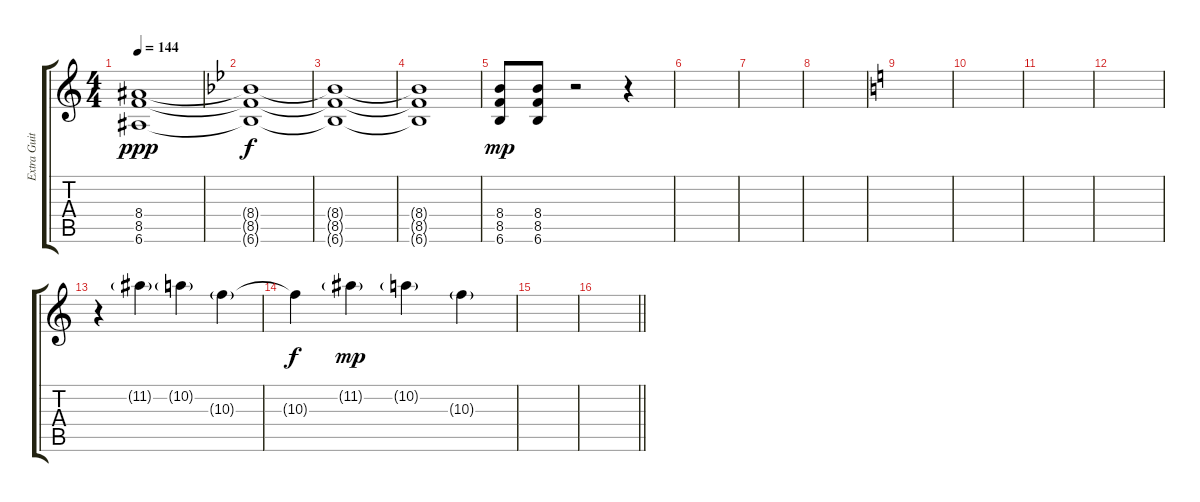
\track ("Extra Guitar" "Extra Guit") {instrument distortionguitar}
\staff {score tabs}
\tuning (E4 B3 G3 D3 A2 E2) {hide}
\ts (4 4)
\tempo 144
\clef g2
\ks c
(8.4 8.5 6.6).1{dy ppp volume 2} |
\ks bb
(8.4{t} 8.5{t} 6.6{t}).1{dy f} |
(8.4{t} 8.5{t} 6.6{t}).1 |
(8.4{t} 8.5{t} 6.6{t}).1 |
(8.4 8.5 6.6).8{dy mp volume 16 balance 16} (8.4 8.5 6.6).8 r.2 r.4 |
|
|
|
\ks c
|
|
|
|
r.4 11.2{g}.4 10.2{g}.4 10.3{g}.4 |
10.3{t}.4{dy f} 11.2{g}.4{dy mp} 10.2{g}.4 10.3{g}.4 |
|
\barLineRight lightlight
